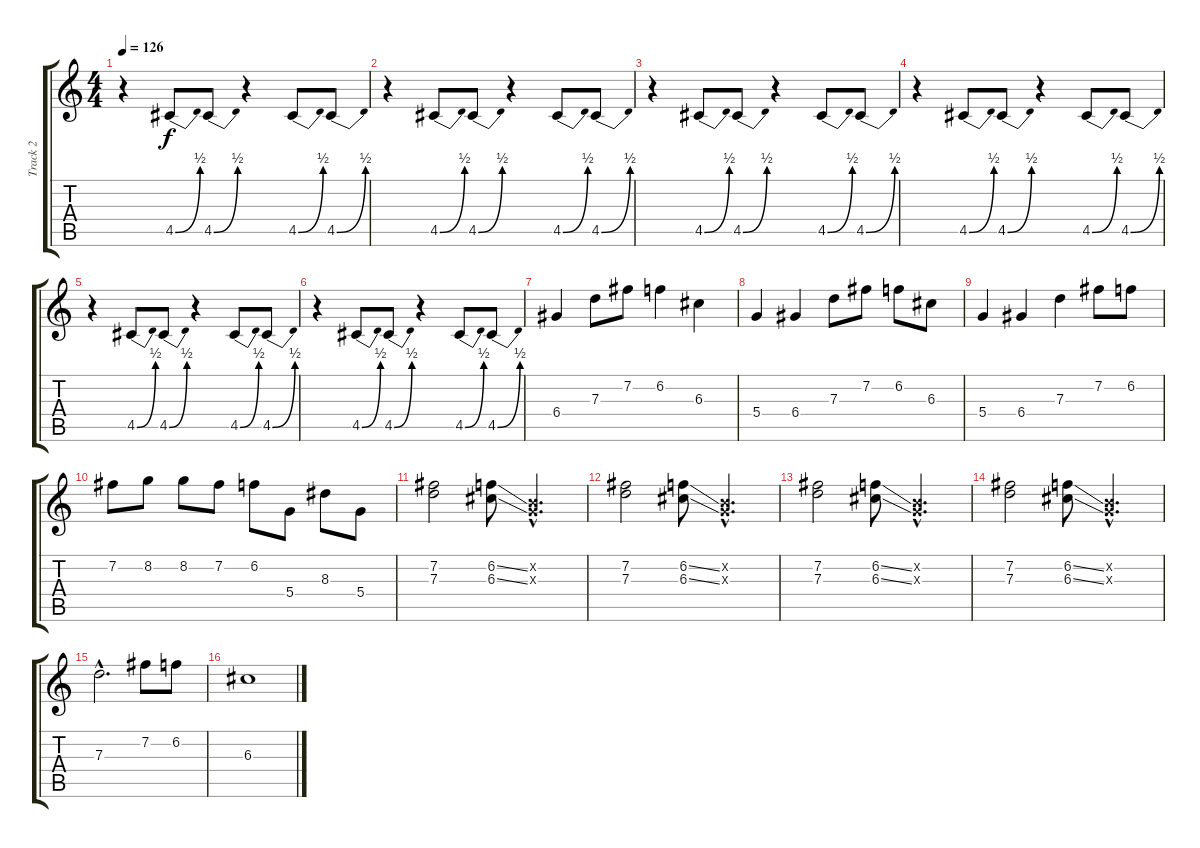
\track ("Track 2" "Track 2") {instrument distortionguitar}
\staff {score tabs}
\tuning (E4 B3 G3 D3 A2 E2) {hide}
\ts (4 4)
\tempo 126
\clef g2
\ks c
r.4{dy f} 4.5{be (bend 0 0 60 2)}.8 4.5{be (bend 0 0 60 2)}.8 r.4 4.5{be (bend 0 0 60 2)}.8 4.5{be (bend 0 0 60 2)}.8 |
r.4 4.5{be (bend 0 0 60 2)}.8 4.5{be (bend 0 0 60 2)}.8 r.4 4.5{be (bend 0 0 60 2)}.8 4.5{be (bend 0 0 60 2)}.8 |
r.4 4.5{be (bend 0 0 60 2)}.8 4.5{be (bend 0 0 60 2)}.8 r.4 4.5{be (bend 0 0 60 2)}.8 4.5{be (bend 0 0 60 2)}.8 |
r.4 4.5{be (bend 0 0 60 2)}.8 4.5{be (bend 0 0 60 2)}.8 r.4 4.5{be (bend 0 0 60 2)}.8 4.5{be (bend 0 0 60 2)}.8 |
r.4 4.5{be (bend 0 0 60 2)}.8 4.5{be (bend 0 0 60 2)}.8 r.4 4.5{be (bend 0 0 60 2)}.8 4.5{be (bend 0 0 60 2)}.8 |
r.4 4.5{be (bend 0 0 60 2)}.8 4.5{be (bend 0 0 60 2)}.8 r.4 4.5{be (bend 0 0 60 2)}.8 4.5{be (bend 0 0 60 2)}.8 |
6.4.4 7.3.8 7.2.8 6.2.4 6.3.4 |
5.4.4 6.4.4 7.3.8 7.2.8 6.2.8 6.3.8 |
5.4.4 6.4.4 7.3.4 7.2.8 6.2.8 |
7.2.8 8.2.8 8.2.8 7.2.8 6.2.8 5.4.8 8.3.8 5.4.8 |
(7.2 7.3).2 (6.2{ss} 6.3{ss}).8 (0.2{hac x} 0.3{hac x}).4{d} |
(7.2 7.3).2 (6.2{ss} 6.3{ss}).8 (0.2{hac x} 0.3{hac x}).4{d} |
(7.2 7.3).2 (6.2{ss} 6.3{ss}).8 (0.2{hac x} 0.3{hac x}).4{d} |
(7.2 7.3).2 (6.2{ss} 6.3{ss}).8 (0.2{hac x} 0.3{hac x}).4{d} |
7.3{hac}.2{d} 7.2.8 6.2.8 |
6.3.1
